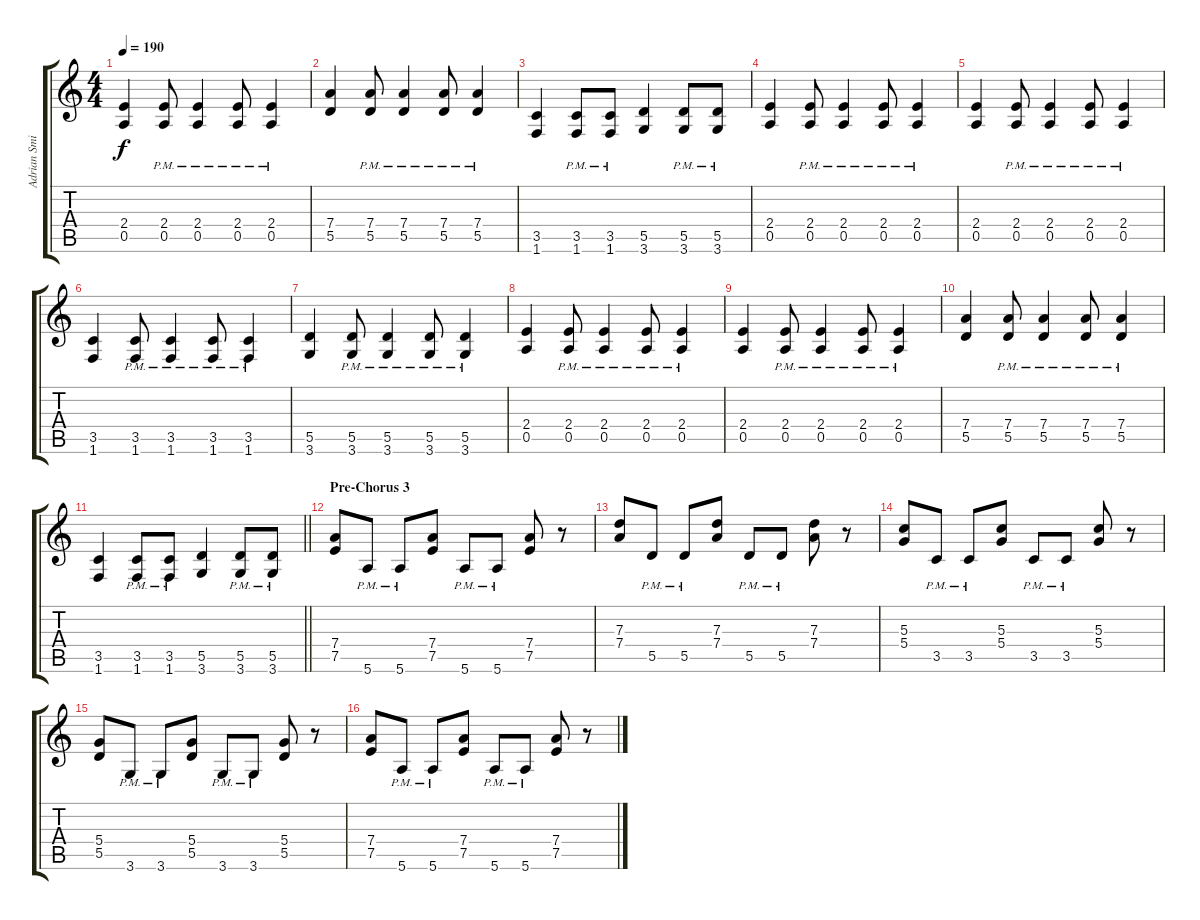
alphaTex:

\track ("Adrian Smith" "Adrian Smi") {instrument overdrivenguitar}
\staff {score tabs}
\tuning (E4 B3 G3 D3 A2 E2) {hide}
\ts (4 4)
\tempo 190
\clef g2
\ks c
(2.4 0.5).4{dy f} (2.4{pm} 0.5{pm}).8 (2.4{pm} 0.5{pm}).4 (2.4{pm} 0.5{pm}).8 (2.4{pm} 0.5{pm}).4 |
(7.4 5.5).4 (7.4{pm} 5.5{pm}).8 (7.4{pm} 5.5{pm}).4 (7.4{pm} 5.5{pm}).8 (7.4{pm} 5.5{pm}).4 |
(3.5 1.6).4 (3.5{pm} 1.6{pm}).8 (3.5{pm} 1.6{pm}).8 (5.5 3.6).4 (5.5{pm} 3.6{pm}).8 (5.5{pm} 3.6{pm}).8 |
(2.4 0.5).4 (2.4{pm} 0.5{pm}).8 (2.4{pm} 0.5{pm}).4 (2.4{pm} 0.5{pm}).8 (2.4{pm} 0.5{pm}).4 |
(2.4 0.5).4 (2.4{pm} 0.5{pm}).8 (2.4{pm} 0.5{pm}).4 (2.4{pm} 0.5{pm}).8 (2.4{pm} 0.5{pm}).4 |
(3.5 1.6).4 (3.5{pm} 1.6{pm}).8 (3.5{pm} 1.6{pm}).4 (3.5{pm} 1.6{pm}).8 (3.5{pm} 1.6{pm}).4 |
(5.5 3.6).4 (5.5{pm} 3.6{pm}).8 (5.5{pm} 3.6{pm}).4 (5.5{pm} 3.6{pm}).8 (5.5{pm} 3.6{pm}).4 |
(2.4 0.5).4 (2.4{pm} 0.5{pm}).8 (2.4{pm} 0.5{pm}).4 (2.4{pm} 0.5{pm}).8 (2.4{pm} 0.5{pm}).4 |
(2.4 0.5).4 (2.4{pm} 0.5{pm}).8 (2.4{pm} 0.5{pm}).4 (2.4{pm} 0.5{pm}).8 (2.4{pm} 0.5{pm}).4 |
(7.4 5.5).4 (7.4{pm} 5.5{pm}).8 (7.4{pm} 5.5{pm}).4 (7.4{pm} 5.5{pm}).8 (7.4{pm} 5.5{pm}).4 |
\barLineRight lightlight
(3.5 1.6).4 (3.5{pm} 1.6{pm}).8 (3.5{pm} 1.6{pm}).8 (5.5 3.6).4 (5.5{pm} 3.6{pm}).8 (5.5{pm} 3.6{pm}).8 |
\section ("" "Pre-Chorus 3")
(7.4 7.5).8 5.6{pm}.8 5.6{pm}.8 (7.4 7.5).8 5.6{pm}.8 5.6{pm}.8 (7.4 7.5).8 r.8 |
(7.3 7.4).8 5.5{pm}.8 5.5{pm}.8 (7.3 7.4).8 5.5{pm}.8 5.5{pm}.8 (7.3 7.4).8 r.8 |
(5.3 5.4).8 3.5{pm}.8 3.5{pm}.8 (5.3 5.4).8 3.5{pm}.8 3.5{pm}.8 (5.3 5.4).8 r.8 |
(5.4 5.5).8 3.6{pm}.8 3.6{pm}.8 (5.4 5.5).8 3.6{pm}.8 3.6{pm}.8 (5.4 5.5).8 r.8 |
(7.4 7.5).8 5.6{pm}.8 5.6{pm}.8 (7.4 7.5).8 5.6{pm}.8 5.6{pm}.8 (7.4 7.5).8 r.8
